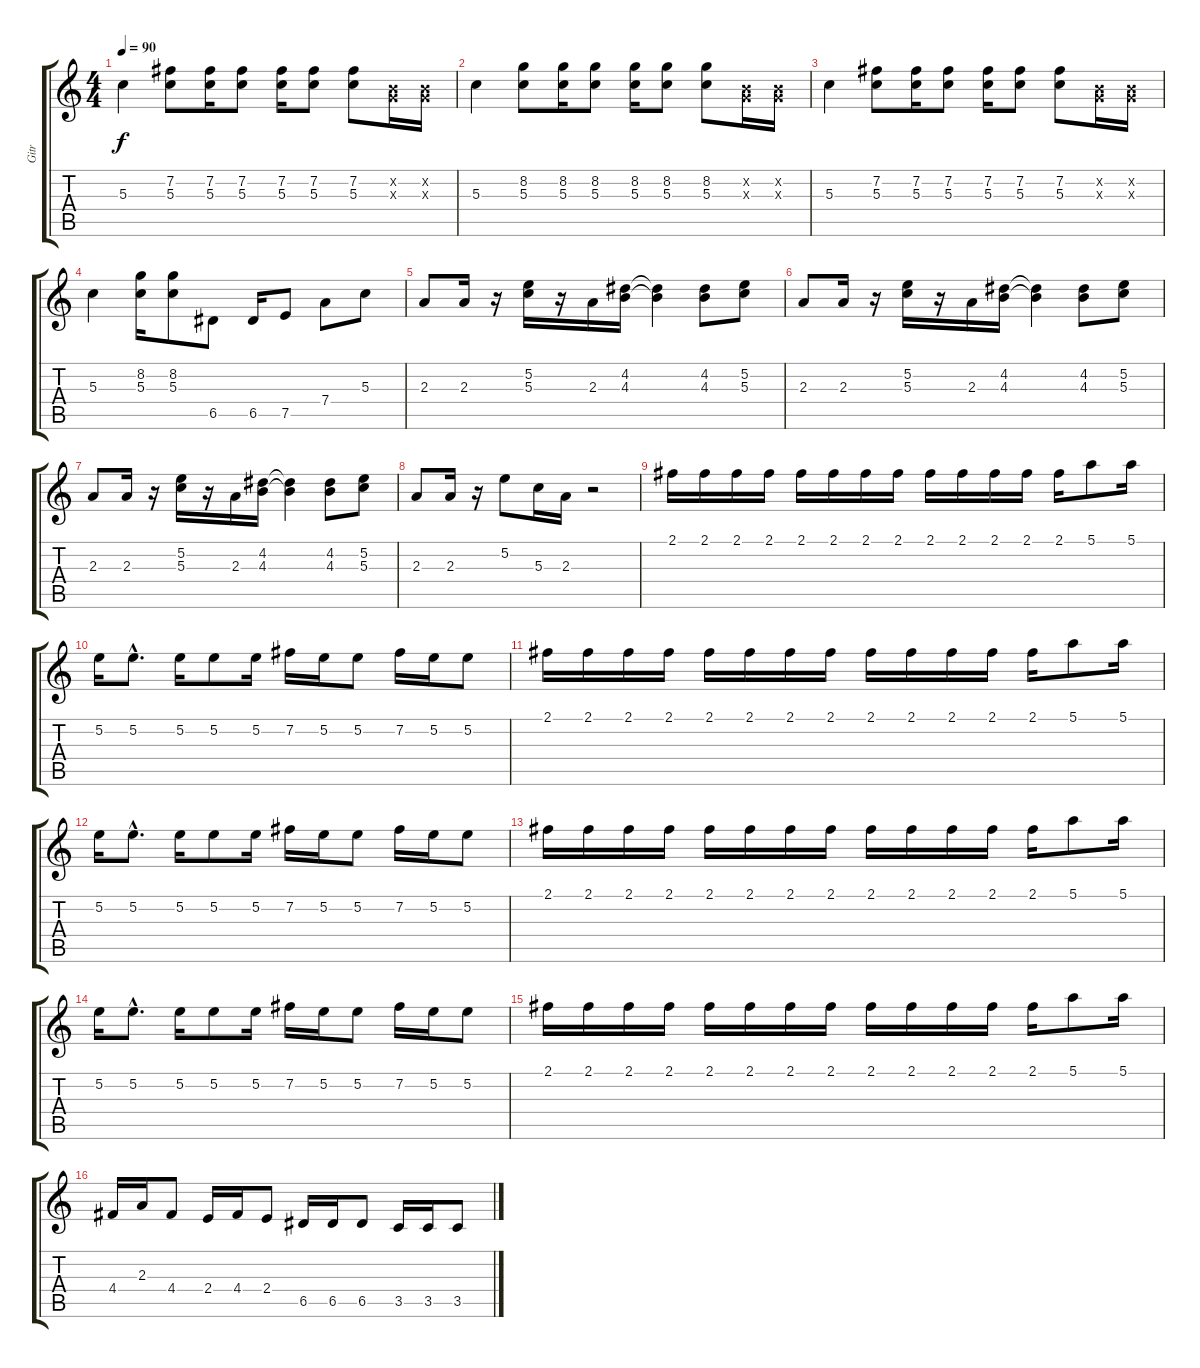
\track ("Gitr" "Gitr") {instrument electricguitarjazz}
\staff {score tabs}
\tuning (E4 B3 G3 D3 A2 E2) {hide}
\ts (4 4)
\tempo 90
\clef g2
\ks c
5.3.4{dy f} (7.2 5.3).8 (7.2 5.3).16 (7.2 5.3).8 (7.2 5.3).16 (7.2 5.3).8 (7.2 5.3).8 (0.2{x} 0.3{x}).16 (0.2{x} 0.3{x}).16 |
5.3.4 (8.2 5.3).8 (8.2 5.3).16 (8.2 5.3).8 (8.2 5.3).16 (8.2 5.3).8 (8.2 5.3).8 (0.2{x} 0.3{x}).16 (0.2{x} 0.3{x}).16 |
5.3.4 (7.2 5.3).8 (7.2 5.3).16 (7.2 5.3).8 (7.2 5.3).16 (7.2 5.3).8 (7.2 5.3).8 (0.2{x} 0.3{x}).16 (0.2{x} 0.3{x}).16 |
5.3.4 (8.2 5.3).16 (8.2 5.3).8 6.5.8 6.5.16 7.5.8 7.4.8 5.3.8 |
2.3.8 2.3.16 r.16 (5.2 5.3).16 r.16 2.3.16 (4.2 4.3).16 (4.2{t} 4.3{t}).4 (4.2 4.3).8 (5.2 5.3).8 |
2.3.8 2.3.16 r.16 (5.2 5.3).16 r.16 2.3.16 (4.2 4.3).16 (4.2{t} 4.3{t}).4 (4.2 4.3).8 (5.2 5.3).8 |
2.3.8 2.3.16 r.16 (5.2 5.3).16 r.16 2.3.16 (4.2 4.3).16 (4.2{t} 4.3{t}).4 (4.2 4.3).8 (5.2 5.3).8 |
2.3.8 2.3.16 r.16 5.2.8 5.3.16 2.3.16 r.2 |
2.1.16 2.1.16 2.1.16 2.1.16 2.1.16 2.1.16 2.1.16 2.1.16 2.1.16 2.1.16 2.1.16 2.1.16 2.1.16 5.1.8 5.1.16 |
5.2.16 5.2{hac}.8{d} 5.2.16 5.2.8 5.2.16 7.2.16 5.2.16 5.2.8 7.2.16 5.2.16 5.2.8 |
2.1.16 2.1.16 2.1.16 2.1.16 2.1.16 2.1.16 2.1.16 2.1.16 2.1.16 2.1.16 2.1.16 2.1.16 2.1.16 5.1.8 5.1.16 |
5.2.16 5.2{hac}.8{d} 5.2.16 5.2.8 5.2.16 7.2.16 5.2.16 5.2.8 7.2.16 5.2.16 5.2.8 |
2.1.16 2.1.16 2.1.16 2.1.16 2.1.16 2.1.16 2.1.16 2.1.16 2.1.16 2.1.16 2.1.16 2.1.16 2.1.16 5.1.8 5.1.16 |
5.2.16 5.2{hac}.8{d} 5.2.16 5.2.8 5.2.16 7.2.16 5.2.16 5.2.8 7.2.16 5.2.16 5.2.8 |
2.1.16 2.1.16 2.1.16 2.1.16 2.1.16 2.1.16 2.1.16 2.1.16 2.1.16 2.1.16 2.1.16 2.1.16 2.1.16 5.1.8 5.1.16 |
4.4.16 2.3.16 4.4.8 2.4.16 4.4.16 2.4.8 6.5.16 6.5.16 6.5.8 3.5.16 3.5.16 3.5.8
